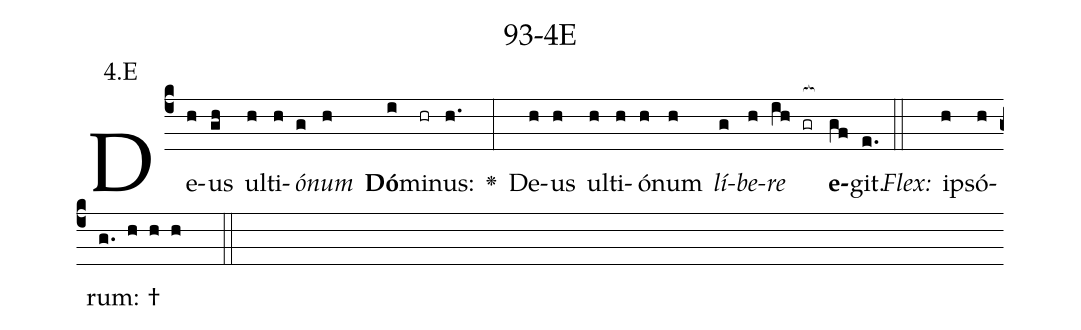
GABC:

name: 93-4E;
annotation: 4.E;
%%
(c4)De(h)us(gh) ul(h)ti(h)<i>ó</i>(g)<i>num</i>(h) <b>Dó</b>(i)mi(hr)nus:(h.) <v>\greheightstar</v>(:) De(h)us(h) ul(h)ti(h)ó(h)num(h) <i>lí</i>(g)<i>be</i>(h)<i>re</i>(ih gr[ocb:1{]) <b>e</b>(gf[ocb:0}])git.(e.) (::)
<i>Flex:</i>()  ip(h)só(h)rum: †(g. h h h  ::)

%E(h) u(g) o(h) u(ih) a(gf) e.(e.) (::)
